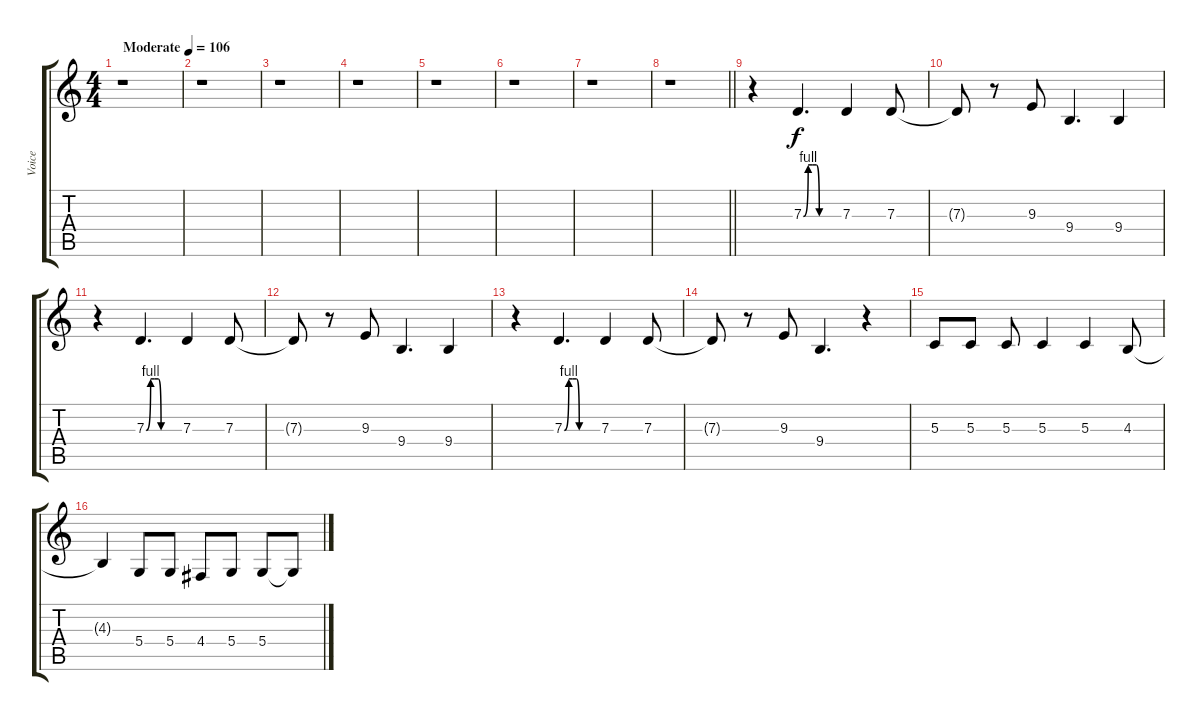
\track ("Voice" "Voice") {instrument cello}
\staff {score tabs}
\tuning (E4 B3 G3 D3 A2 E2) {hide}
\ts (4 4)
\tempo (106 "Moderate")
\clef g2
\ks c
r.1{dy f instrument cello} |
r.1 |
r.1 |
r.1 |
r.1 |
r.1 |
r.1 |
\barLineRight lightlight
r.1 |
r.4 7.3{be (custom 0 0 8 4 15 4 22 4 27 0 30 0 45 0 60 0)}.4{d} 7.3.4 7.3.8 |
7.3{t}.8 r.8 9.3.8 9.4.4{d} 9.4.4 |
r.4 7.3{be (custom 0 0 8 4 15 4 22 4 27 0 30 0 45 0 60 0)}.4{d} 7.3.4 7.3.8 |
7.3{t}.8 r.8 9.3.8 9.4.4{d} 9.4.4 |
r.4 7.3{be (custom 0 0 8 4 15 4 22 4 27 0 30 0 45 0 60 0)}.4{d} 7.3.4 7.3.8 |
7.3{t}.8 r.8 9.3.8 9.4.4{d} r.4 |
5.3.8 5.3.8 5.3.8 5.3.4 5.3.4 4.3.8 |
4.3{t}.4 5.4.8 5.4.8 4.4.8 5.4.8 5.4.8 5.4{t}.8
